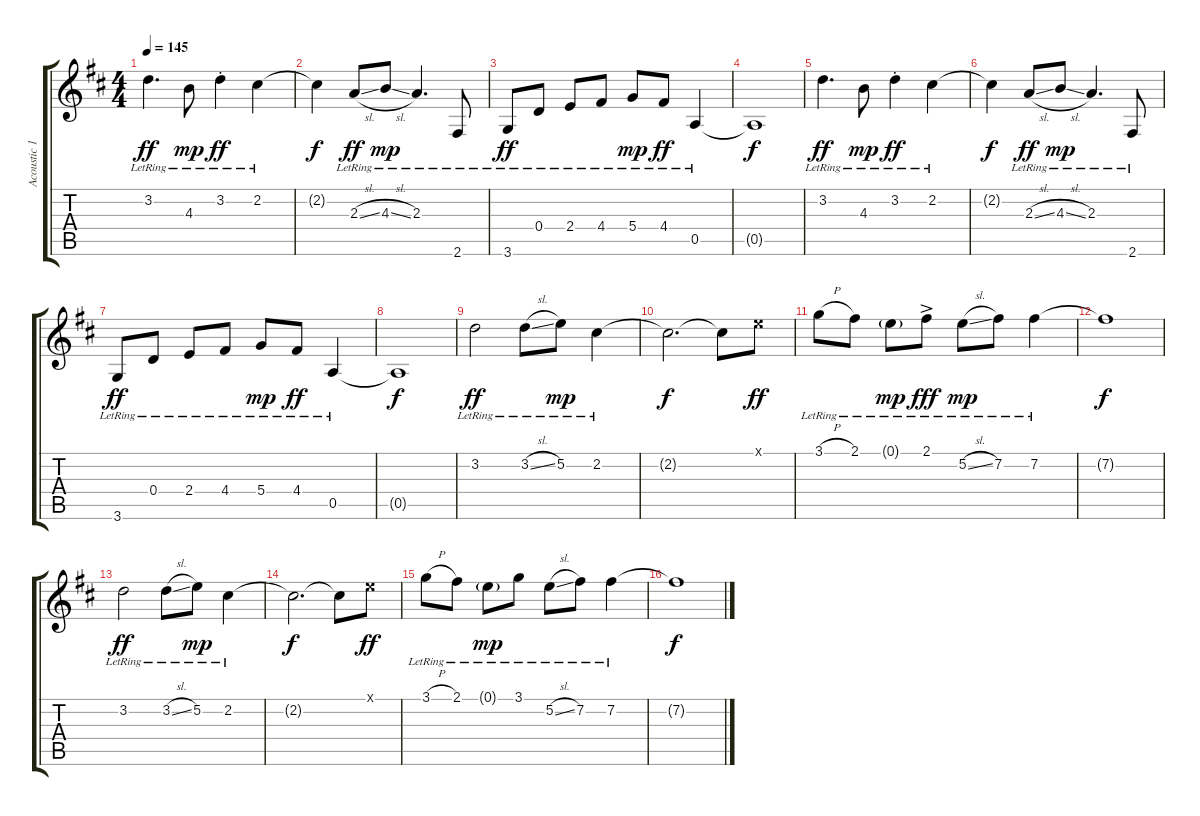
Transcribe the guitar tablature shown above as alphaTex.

\track ("Acoustic 1" "Acoustic 1") {instrument acousticguitarnylon}
\staff {score tabs}
\tuning (E4 B3 G3 D3 A2 E2) {hide}
\ts (4 4)
\tempo 145
\clef g2
\ks d
3.2{lr}.4{d dy ff} 4.3{lr}.8{dy mp} 3.2{st lr}.4{dy ff} 2.2{lr}.4 |
2.2{t}.4{dy f} 2.3{sl lr}.8{dy ff} 4.3{sl lr}.8{dy mp} 2.3{lr}.4{d} 2.6{lr}.8 |
3.6{lr}.8{dy ff} 0.4{lr}.8 2.4{lr}.8 4.4{lr}.8 5.4{lr}.8{dy mp} 4.4{lr}.8{dy ff} 0.5{lr}.4 |
0.5{t}.1{dy f} |
3.2{lr}.4{d dy ff} 4.3{lr}.8{dy mp} 3.2{st lr}.4{dy ff} 2.2{lr}.4 |
2.2{t}.4{dy f} 2.3{sl lr}.8{dy ff} 4.3{sl lr}.8{dy mp} 2.3{lr}.4{d} 2.6{lr}.8 |
3.6{lr}.8{dy ff} 0.4{lr}.8 2.4{lr}.8 4.4{lr}.8 5.4{lr}.8{dy mp} 4.4{lr}.8{dy ff} 0.5{lr}.4 |
0.5{t}.1{dy f} |
3.2{lr}.2{dy ff} 3.2{sl lr}.8 5.2{lr}.8{dy mp} 2.2{lr}.4 |
2.2{t}.2{d dy f} 2.2{t}.8 0.1{x}.8{dy ff} |
3.1{h lr}.8 2.1{lr}.8 0.1{g lr}.8{dy mp} 2.1{ac lr}.8{dy fff} 5.2{sl lr}.8{dy mp} 7.2{lr}.8 7.2{lr}.4 |
7.2{t}.1{dy f} |
3.2{lr}.2{dy ff} 3.2{sl lr}.8 5.2{lr}.8{dy mp} 2.2{lr}.4 |
2.2{t}.2{d dy f} 2.2{t}.8 0.1{x}.8{dy ff} |
3.1{h lr}.8 2.1{lr}.8 0.1{g lr}.8{dy mp} 3.1{lr}.8 5.2{sl lr}.8 7.2{lr}.8 7.2{lr}.4 |
7.2{t}.1{dy f}
